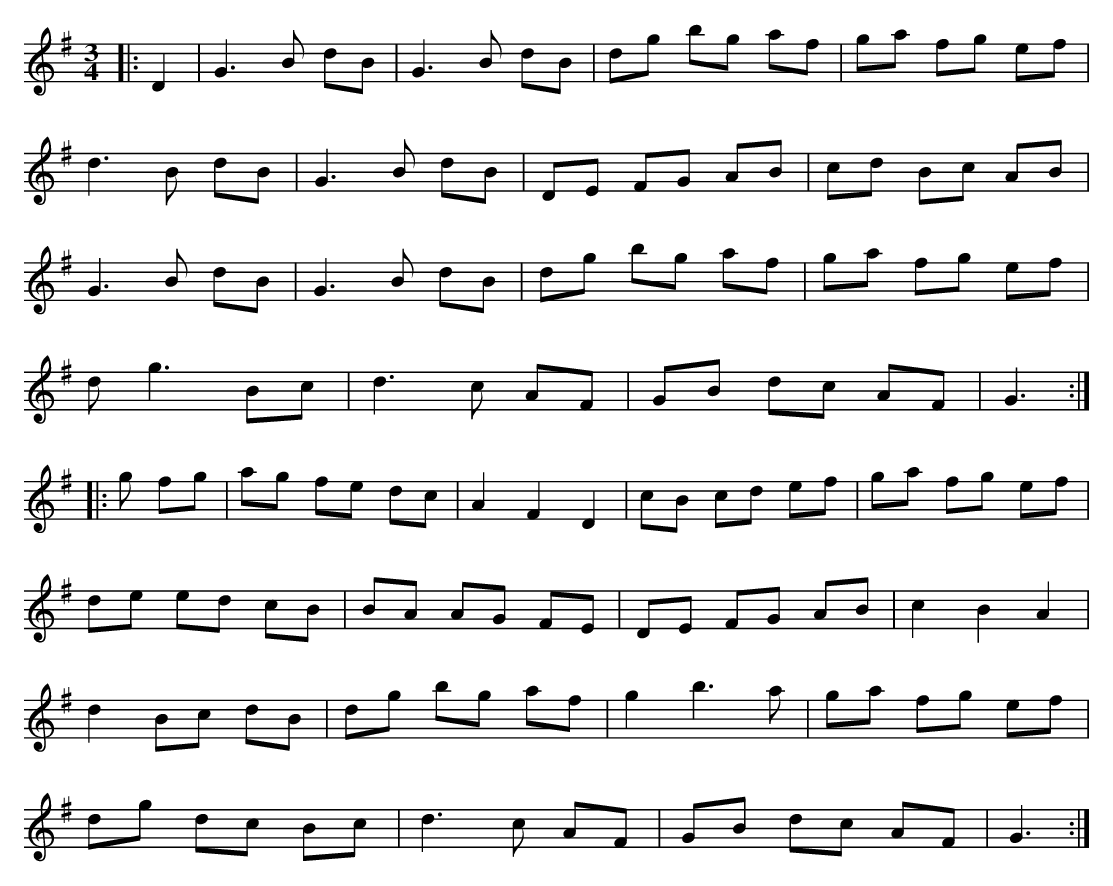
X:1
M:3/4
K:G
|:D2|G3 B dB|G3 B dB|dg bg af|ga fg ef|
d3 B dB|G3 B dB|DE FG AB|cd Bc AB|
G3 B dB|G3 B dB|dg bg af|ga fg ef|
dg3 Bc|d3 c AF|GB dc AF|G3:|
|:g fg|ag fe dc|A2 F2 D2|cB cd ef|ga fg ef|
de ed cB|BA AG FE|DE FG AB|c2 B2 A2|
d2 Bc dB|dg bg af|g2 b3 a|ga fg ef|
dg dc Bc|d3 c AF|GB dc AF|G3:|
